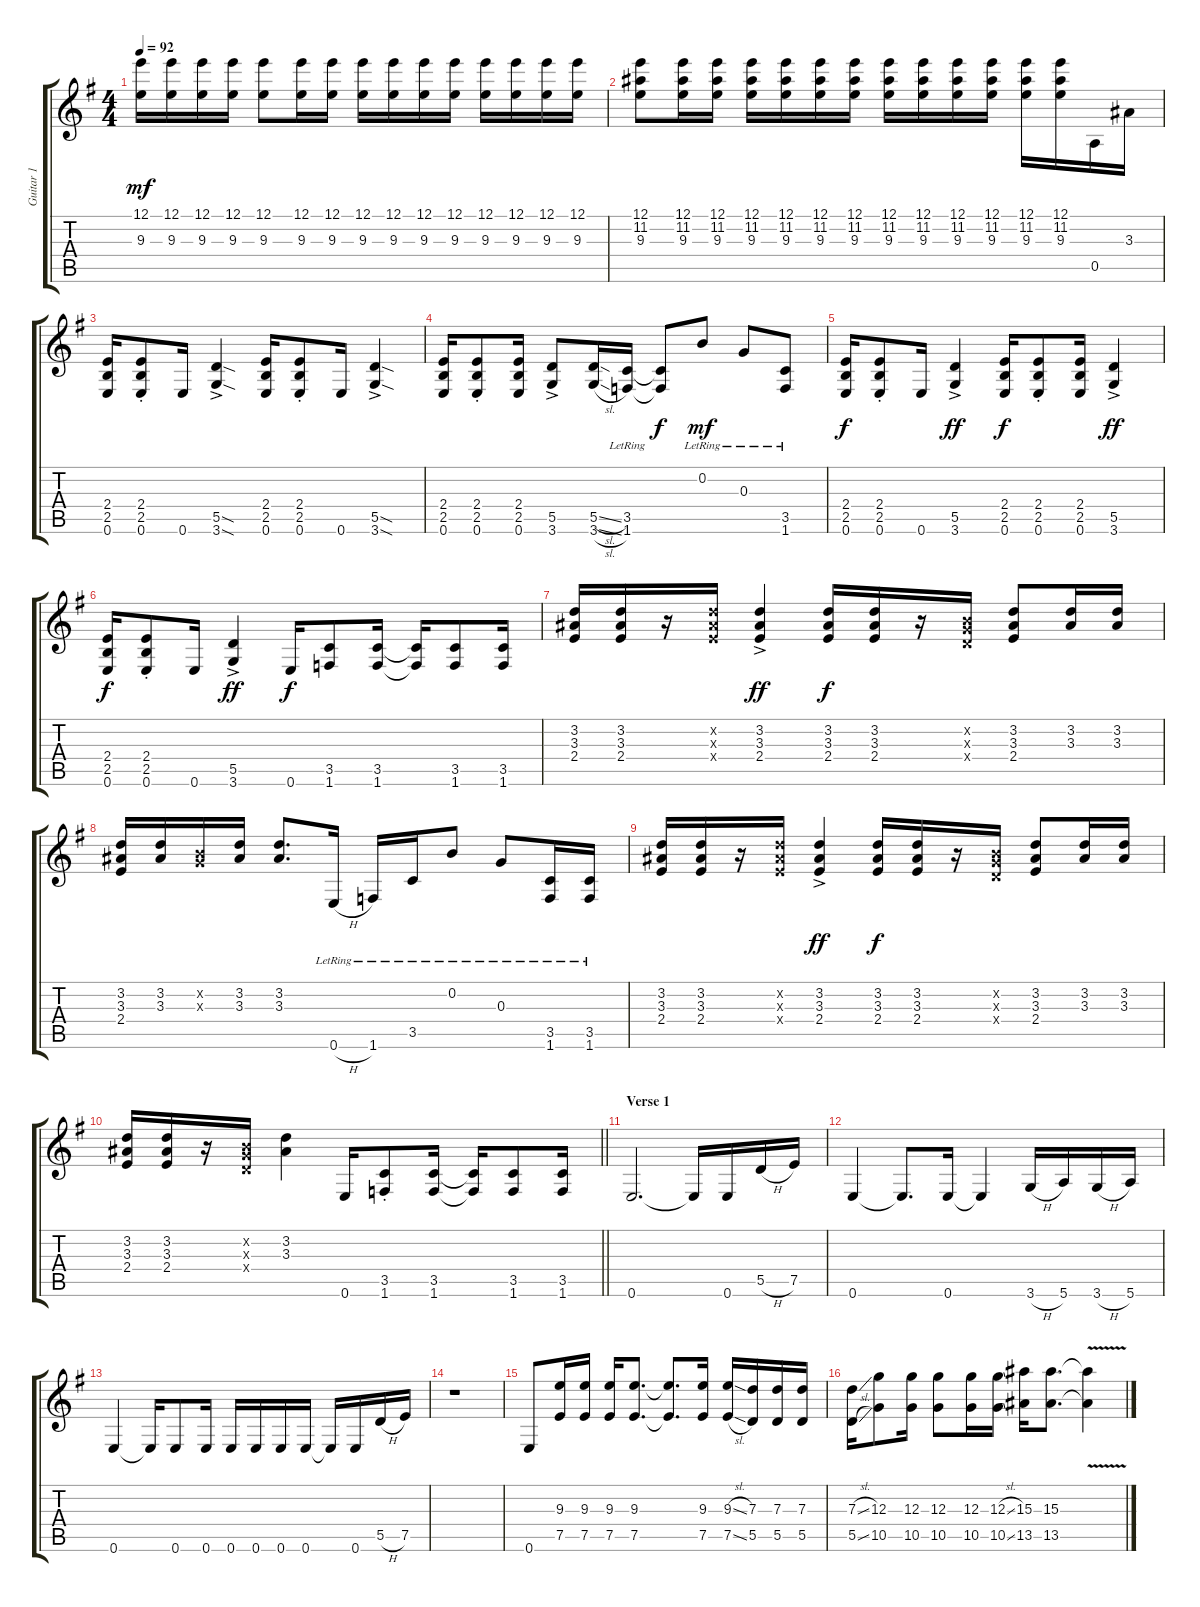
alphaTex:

\track ("Guitar 1" "Guitar 1") {instrument distortionguitar bank 104}
\staff {score tabs}
\tuning (E4 B3 G3 D3 A2 E2) {hide}
\ts (4 4)
\tempo 92
\clef g2
\ks g
(12.1 9.3).16{dy mf} (12.1 9.3).16 (12.1 9.3).16 (12.1 9.3).16 (12.1 9.3).8 (12.1 9.3).16 (12.1 9.3).16 (12.1 9.3).16 (12.1 9.3).16 (12.1 9.3).16 (12.1 9.3).16 (12.1 9.3).16 (12.1 9.3).16 (12.1 9.3).16 (12.1 9.3).16 |
(12.1 11.2 9.3).8 (12.1 11.2 9.3).16 (12.1 11.2 9.3).16 (12.1 11.2 9.3).16 (12.1 11.2 9.3).16 (12.1 11.2 9.3).16 (12.1 11.2 9.3).16 (12.1 11.2 9.3).16 (12.1 11.2 9.3).16 (12.1 11.2 9.3).16 (12.1 11.2 9.3).16 (12.1 11.2 9.3).16 (12.1 11.2 9.3).16 0.5.16 3.3.16 |
(2.4 2.5 0.6).16 (2.4{st} 2.5 0.6).8 0.6.16 (5.5{sod} 3.6{sod ac}).4 (2.4 2.5 0.6).16 (2.4{st} 2.5 0.6).8 0.6.16 (5.5{sod ac} 3.6{sod}).4 |
(2.4 2.5 0.6).16 (2.4{st} 2.5 0.6).8 (2.4 2.5 0.6).16 (5.5 3.6{ac}).8 (5.5{sl} 3.6{sl}).16 (3.5{lr} 1.6{lr}).16 (3.5{t} 1.6{t}).8{dy f} 0.2{lr}.8{dy mf} 0.3{lr}.8 (3.5{lr} 1.6{lr}).8 |
(2.4 2.5 0.6).16{dy f} (2.4 2.5{st} 0.6).8 0.6.16 (5.5{ac} 3.6).4{dy ff} (2.4 2.5 0.6).16{dy f} (2.4 2.5 0.6{st}).8 (2.4 2.5 0.6).16 (5.5 3.6{ac}).4{dy ff} |
(2.4 2.5 0.6).16{dy f} (2.4 2.5{st} 0.6).8 0.6.16 (5.5{ac} 3.6).4{dy ff} 0.6.16{dy f} (3.5 1.6).8 (3.5 1.6).16 (3.5{t} 1.6{t}).16 (3.5 1.6).8 (3.5 1.6).16 |
(3.2 3.3 2.4).16 (3.2 3.3 2.4).16 r.16 (3.2{x} 3.3{x} 2.4{x}).16 (3.2{ac} 3.3 2.4).4{dy ff} (3.2 3.3 2.4).16{dy f} (3.2 3.3 2.4).16 r.16 (0.2{x} 0.3{x} 0.4{x}).16 (3.2 3.3 2.4).8 (3.2 3.3).16 (3.2 3.3).16 |
(3.2 3.3 2.4).16 (3.2 3.3).16 (0.2{x} 0.3{x}).16 (3.2 3.3).16 (3.2 3.3).8{d} 0.6{h lr}.16 1.6{lr}.16 3.5{lr}.16 0.2{lr}.8 0.3{lr}.8 (3.5{lr} 1.6{lr}).16 (3.5{lr} 1.6{lr}).16 |
(3.2 3.3 2.4).16 (3.2 3.3 2.4).16 r.16 (3.2{x} 3.3{x} 2.4{x}).16 (3.2{ac} 3.3 2.4).4{dy ff} (3.2 3.3 2.4).16{dy f} (3.2 3.3 2.4).16 r.16 (0.2{x} 0.3{x} 0.4{x}).16 (3.2 3.3 2.4).8 (3.2 3.3).16 (3.2 3.3).16 |
\barLineRight lightlight
(3.2 3.3 2.4).16 (3.2 3.3 2.4).16 r.16 (0.2{x} 0.3{x} 0.4{x}).16 (3.2 3.3).4 0.6.16 (3.5{st} 1.6).8 (3.5 1.6).16 (3.5{t} 1.6{t}).16 (3.5 1.6).8 (3.5 1.6).16 |
\section ("" "Verse 1")
0.6.2{d} 0.6{t}.16 0.6.16 5.5{h}.16 7.5.16 |
0.6.4 0.6{t}.8{d} 0.6.16 0.6{t}.4 3.6{h}.16 5.6.16 3.6{h}.16 5.6.16 |
0.6.4 0.6{t}.16 0.6.8 0.6.16 0.6.16 0.6.16 0.6.16 0.6.16 0.6{t}.16 0.6.16 5.5{h}.16 7.5.16 |
r.1 |
0.6.8 (9.3 7.5).16 (9.3 7.5).16 (9.3 7.5).16 (9.3 7.5).8{d} (9.3{t} 7.5{t}).8{d} (9.3 7.5).16 (9.3{sl} 7.5{sl}).16 (7.3 5.5).16 (7.3 5.5).16 (7.3 5.5).16 |
(7.3{sl} 5.5{sl}).16 (12.3 10.5).8 (12.3 10.5).16 (12.3 10.5).8 (12.3 10.5).16 (12.3{sl} 10.5{sl}).16 (15.3 13.5).16 (15.3 13.5).8{d} (15.3{v t} 13.5{v t}).4
